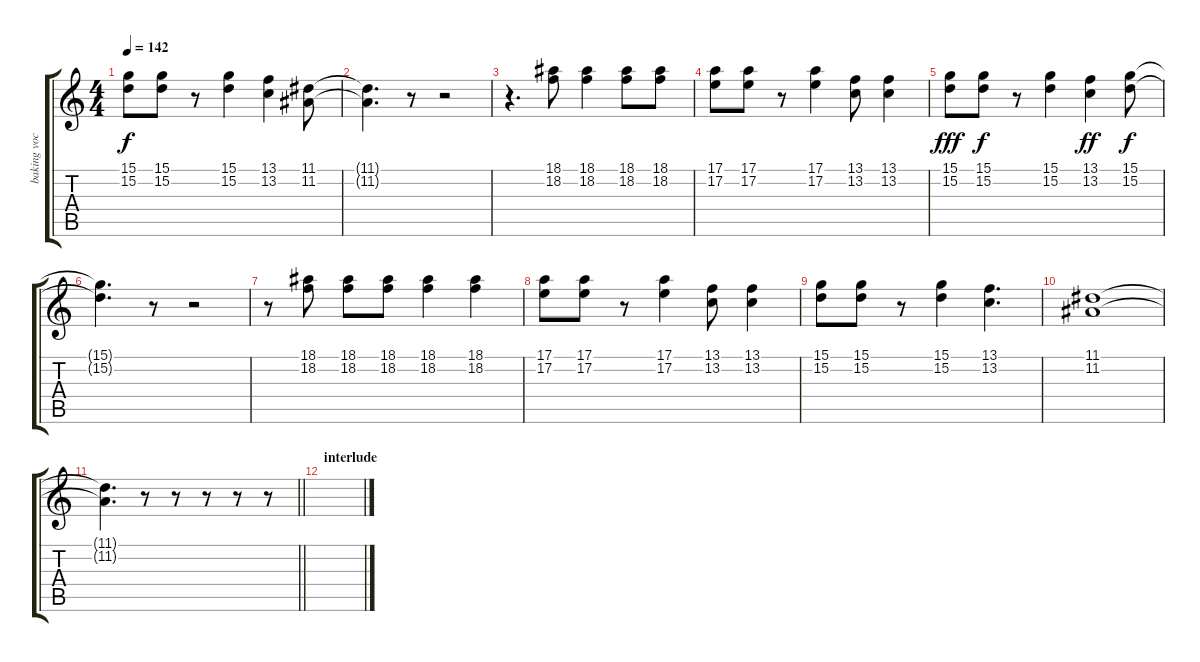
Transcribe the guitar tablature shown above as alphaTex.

\track ("baking vocals" "baking voc") {instrument sopranosax}
\staff {score tabs}
\tuning (E4 B3 G3 D3 A2 D2) {hide}
\ts (4 4)
\tempo 142
\clef g2
\ks c
(15.1 15.2).8{dy f} (15.1 15.2).8 r.8 (15.1 15.2).4 (13.1 13.2).4 (11.1 11.2).8 |
(11.1{t} 11.2{t}).4{d} r.8 r.2 |
r.4{d} (18.1 18.2).8 (18.1 18.2).4 (18.1 18.2).8 (18.1 18.2).8 |
(17.1 17.2).8 (17.1 17.2).8 r.8 (17.1 17.2).4 (13.1 13.2).8 (13.1 13.2).4 |
(15.1 15.2).8{dy fff} (15.1 15.2).8{dy f} r.8 (15.1 15.2).4 (13.1 13.2).4{dy ff} (15.1 15.2).8{dy f} |
(15.1{t} 15.2{t}).4{d} r.8 r.2 |
r.8 (18.1 18.2).8 (18.1 18.2).8 (18.1 18.2).8 (18.1 18.2).4 (18.1 18.2).4 |
(17.1 17.2).8 (17.1 17.2).8 r.8 (17.1 17.2).4 (13.1 13.2).8 (13.1 13.2).4 |
(15.1 15.2).8 (15.1 15.2).8 r.8 (15.1 15.2).4 (13.1 13.2).4{d} |
(11.1 11.2).1 |
\barLineRight lightlight
(11.1{t} 11.2{t}).4{d} r.8 r.8 r.8 r.8 r.8 |
\section ("" "interlude")
